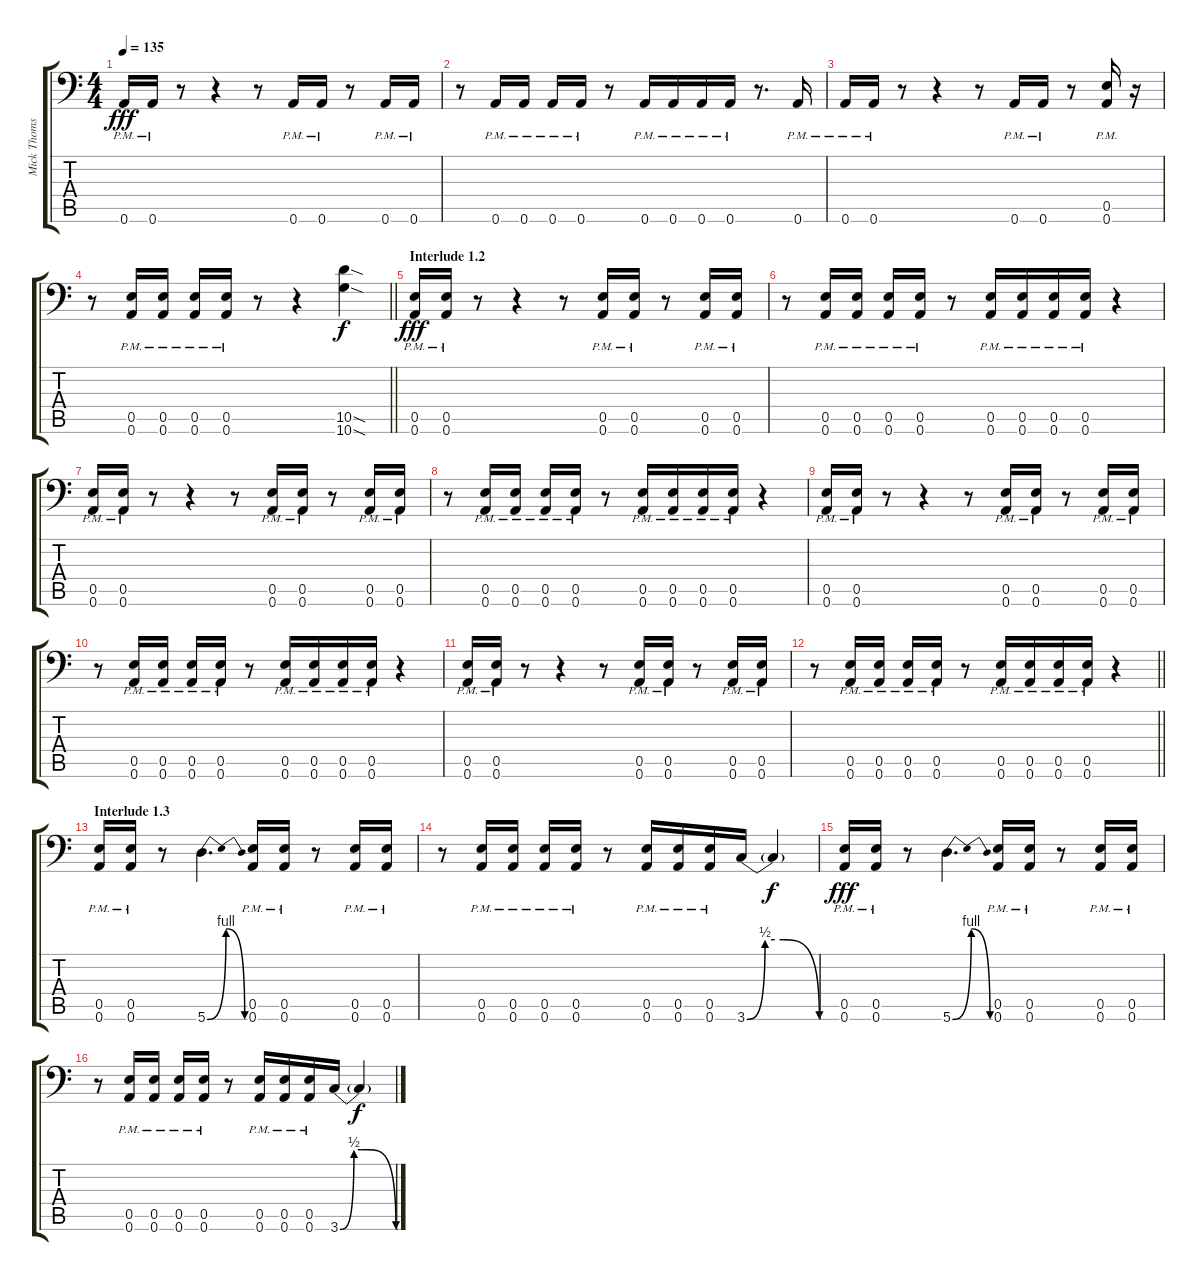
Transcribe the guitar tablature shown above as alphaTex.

\track ("Mick Thomson" "Mick Thoms") {instrument distortionguitar}
\staff {score tabs}
\tuning (B3 Gb3 D3 A2 E2 A1) {hide}
\ts (4 4)
\tempo 135
\clef f4
\ks c
0.6{pm}.16{dy fff} 0.6{pm}.16 r.8 r.4 r.8 0.6{pm}.16 0.6{pm}.16 r.8 0.6{pm}.16 0.6{pm}.16 |
r.8 0.6{pm}.16 0.6{pm}.16 0.6{pm}.16 0.6{pm}.16 r.8 0.6{pm}.16 0.6{pm}.16 0.6{pm}.16 0.6{pm}.16 r.8{d} 0.6{pm}.16 |
0.6{pm}.16 0.6{pm}.16 r.8 r.4 r.8 0.6{pm}.16 0.6{pm}.16 r.8 (0.5{pm} 0.6{pm}).16 r.16 |
\barLineRight lightlight
r.8 (0.5{pm} 0.6{pm}).16 (0.5{pm} 0.6{pm}).16 (0.5{pm} 0.6{pm}).16 (0.5{pm} 0.6{pm}).16 r.8 r.4 (10.5{sod} 10.6{sod}).4{dy f} |
\section ("" "Interlude 1.2")
(0.5{pm} 0.6).16{dy fff} (0.5{pm} 0.6).16 r.8 r.4 r.8 (0.5{pm} 0.6).16 (0.5{pm} 0.6).16 r.8 (0.5{pm} 0.6).16 (0.5{pm} 0.6).16 |
r.8 (0.5{pm} 0.6).16 (0.5{pm} 0.6).16 (0.5{pm} 0.6).16 (0.5{pm} 0.6).16 r.8 (0.5{pm} 0.6).16 (0.5{pm} 0.6).16 (0.5{pm} 0.6).16 (0.5{pm} 0.6).16 r.4 |
(0.5{pm} 0.6).16 (0.5{pm} 0.6).16 r.8 r.4 r.8 (0.5{pm} 0.6).16 (0.5{pm} 0.6).16 r.8 (0.5{pm} 0.6).16 (0.5{pm} 0.6).16 |
r.8 (0.5{pm} 0.6).16 (0.5{pm} 0.6).16 (0.5{pm} 0.6).16 (0.5{pm} 0.6).16 r.8 (0.5{pm} 0.6).16 (0.5{pm} 0.6).16 (0.5{pm} 0.6).16 (0.5{pm} 0.6).16 r.4 |
(0.5{pm} 0.6).16 (0.5{pm} 0.6).16 r.8 r.4 r.8 (0.5{pm} 0.6).16 (0.5{pm} 0.6).16 r.8 (0.5{pm} 0.6).16 (0.5{pm} 0.6).16 |
r.8 (0.5{pm} 0.6).16 (0.5{pm} 0.6).16 (0.5{pm} 0.6).16 (0.5{pm} 0.6).16 r.8 (0.5{pm} 0.6).16 (0.5{pm} 0.6).16 (0.5{pm} 0.6).16 (0.5{pm} 0.6).16 r.4 |
(0.5{pm} 0.6).16 (0.5{pm} 0.6).16 r.8 r.4 r.8 (0.5{pm} 0.6).16 (0.5{pm} 0.6).16 r.8 (0.5{pm} 0.6).16 (0.5{pm} 0.6).16 |
\barLineRight lightlight
r.8 (0.5{pm} 0.6).16 (0.5{pm} 0.6).16 (0.5{pm} 0.6).16 (0.5{pm} 0.6).16 r.8 (0.5{pm} 0.6).16 (0.5{pm} 0.6).16 (0.5{pm} 0.6).16 (0.5{pm} 0.6).16 r.4 |
\section ("" "Interlude 1.3")
(0.5{pm} 0.6).16 (0.5{pm} 0.6).16 r.8 5.6{be (bendrelease 0 0 15 4 35 4 60 0)}.4{d} (0.5{pm} 0.6).16 (0.5{pm} 0.6).16 r.8 (0.5{pm} 0.6).16 (0.5{pm} 0.6).16 |
r.8 (0.5{pm} 0.6).16 (0.5{pm} 0.6).16 (0.5{pm} 0.6).16 (0.5{pm} 0.6).16 r.8 (0.5{pm} 0.6).16 (0.5{pm} 0.6).16 (0.5{pm} 0.6).16 3.6{be (custom 0 0 15 2 23 2 30 2 60 0)}.16 3.6{t}.4{dy f} |
(0.5{pm} 0.6).16{dy fff} (0.5{pm} 0.6).16 r.8 5.6{be (bendrelease 0 0 15 4 35 4 60 0)}.4{d} (0.5{pm} 0.6).16 (0.5{pm} 0.6).16 r.8 (0.5{pm} 0.6).16 (0.5{pm} 0.6).16 |
r.8 (0.5{pm} 0.6).16 (0.5{pm} 0.6).16 (0.5{pm} 0.6).16 (0.5{pm} 0.6).16 r.8 (0.5{pm} 0.6).16 (0.5{pm} 0.6).16 (0.5{pm} 0.6).16 3.6{be (custom 0 0 15 2 23 2 30 2 60 0)}.16 3.6{t}.4{dy f}
